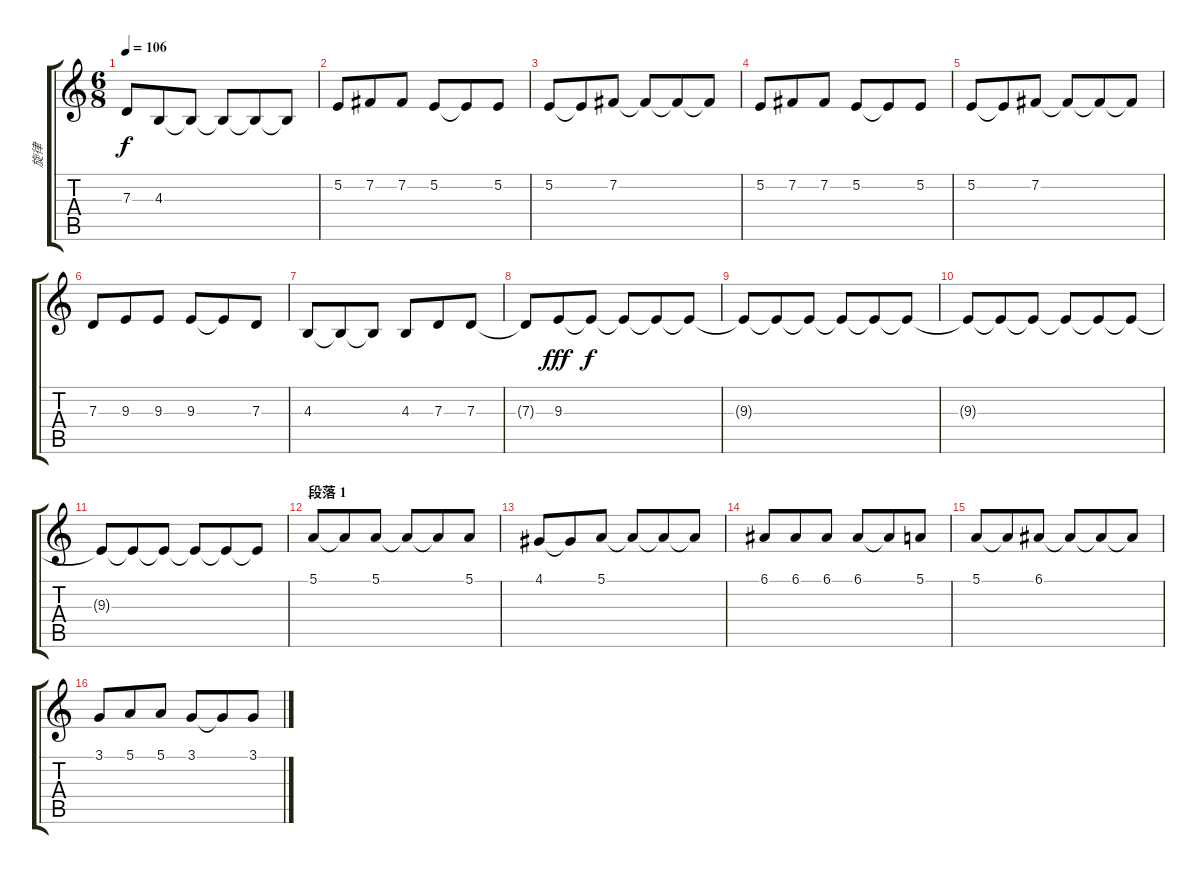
\track ("旋律" "旋律") {instrument voiceoohs}
\staff {score tabs}
\tuning (E4 B3 G3 D3 A2 E2) {hide}
\ts (6 8)
\tempo 106
\clef g2
\ks c
7.3{t}.8{dy f} 4.3.8 4.3{t}.8 4.3{t}.8 4.3{t}.8 4.3{t}.8 |
5.2.8 7.2.8 7.2.8 5.2.8 5.2{t}.8 5.2.8 |
5.2.8 5.2{t}.8 7.2.8 7.2{t}.8 7.2{t}.8 7.2{t}.8 |
5.2.8 7.2.8 7.2.8 5.2.8 5.2{t}.8 5.2.8 |
5.2.8 5.2{t}.8 7.2.8 7.2{t}.8 7.2{t}.8 7.2{t}.8 |
7.3.8 9.3.8 9.3.8 9.3.8 9.3{t}.8 7.3.8 |
4.3.8 4.3{t}.8 4.3{t}.8 4.3.8 7.3.8 7.3.8 |
7.3{t}.8 9.3.8{dy fff} 9.3{t}.8{dy f} 9.3{t}.8 9.3{t}.8 9.3{t}.8 |
9.3{t}.8 9.3{t}.8 9.3{t}.8 9.3{t}.8 9.3{t}.8 9.3{t}.8 |
9.3{t}.8 9.3{t}.8 9.3{t}.8 9.3{t}.8 9.3{t}.8 9.3{t}.8 |
9.3{t}.8 9.3{t}.8 9.3{t}.8 9.3{t}.8 9.3{t}.8 9.3{t}.8 |
\section ("" "段落 1")
5.1.8 5.1{t}.8 5.1.8 5.1{t}.8 5.1{t}.8 5.1.8 |
4.1.8 4.1{t}.8 5.1.8 5.1{t}.8 5.1{t}.8 5.1{t}.8 |
6.1.8 6.1.8 6.1.8 6.1.8 6.1{t}.8 5.1.8 |
5.1.8 5.1{t}.8 6.1.8 6.1{t}.8 6.1{t}.8 6.1{t}.8 |
3.1.8 5.1.8 5.1.8 3.1.8 3.1{t}.8 3.1.8
